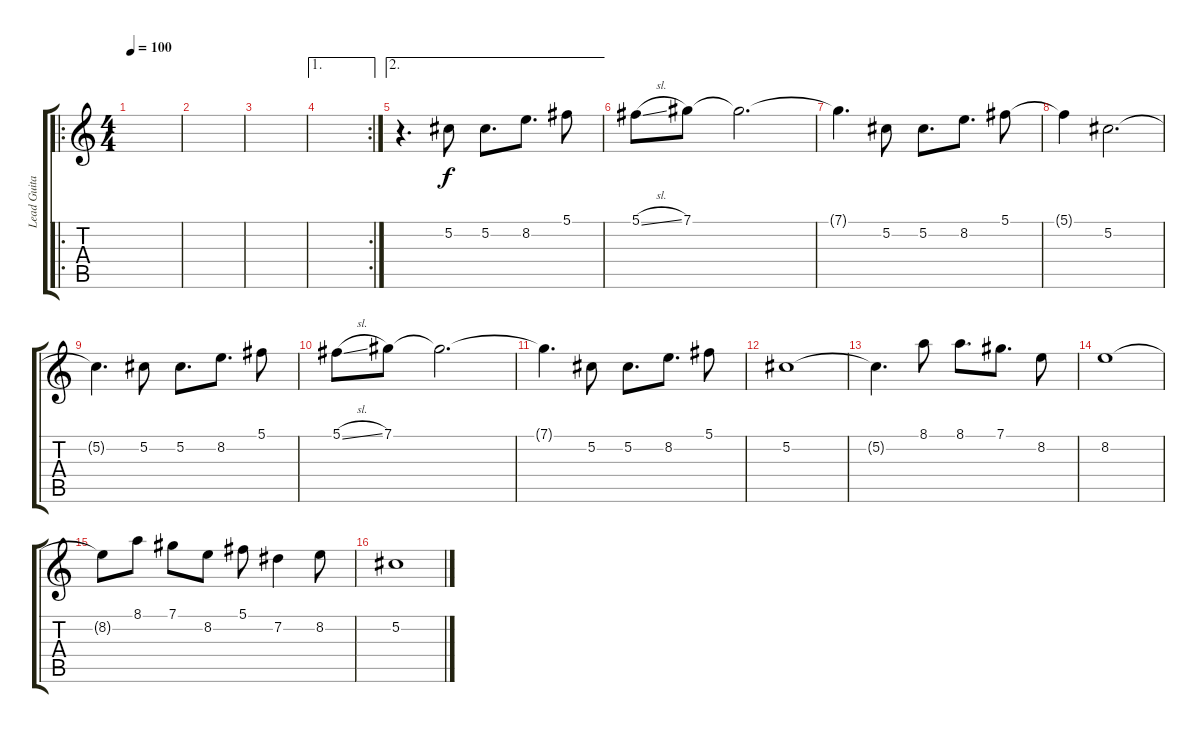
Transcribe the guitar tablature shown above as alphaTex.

\track ("Lead Guitar" "Lead Guita") {instrument acousticguitarnylon}
\staff {score tabs}
\tuning (Db4 Ab3 E3 B2 Gb2 Db2) {hide}
\ro
\ts (4 4)
\tempo 100
\clef g2
\ks c
|
|
|
\ae 1
\rc 2
|
\ae 2
r.4{d} 5.2.8 5.2.8{d} 8.2.8{d} 5.1.8 |
5.1{sl}.8 7.1.8 7.1{t}.2{d} |
7.1{t}.4{d} 5.2.8 5.2.8{d} 8.2.8{d} 5.1.8 |
5.1{t}.4 5.2.2{d} |
5.2{t}.4{d} 5.2.8 5.2.8{d} 8.2.8{d} 5.1.8 |
5.1{sl}.8 7.1.8 7.1{t}.2{d} |
7.1{t}.4{d} 5.2.8 5.2.8{d} 8.2.8{d} 5.1.8 |
5.2.1 |
5.2{t}.4{d} 8.1.8 8.1.8{d} 7.1.8{d} 8.2.8 |
8.2.1 |
8.2{t}.8 8.1.8 7.1.8 8.2.8 5.1.8 7.2.4 8.2.8 |
5.2.1
